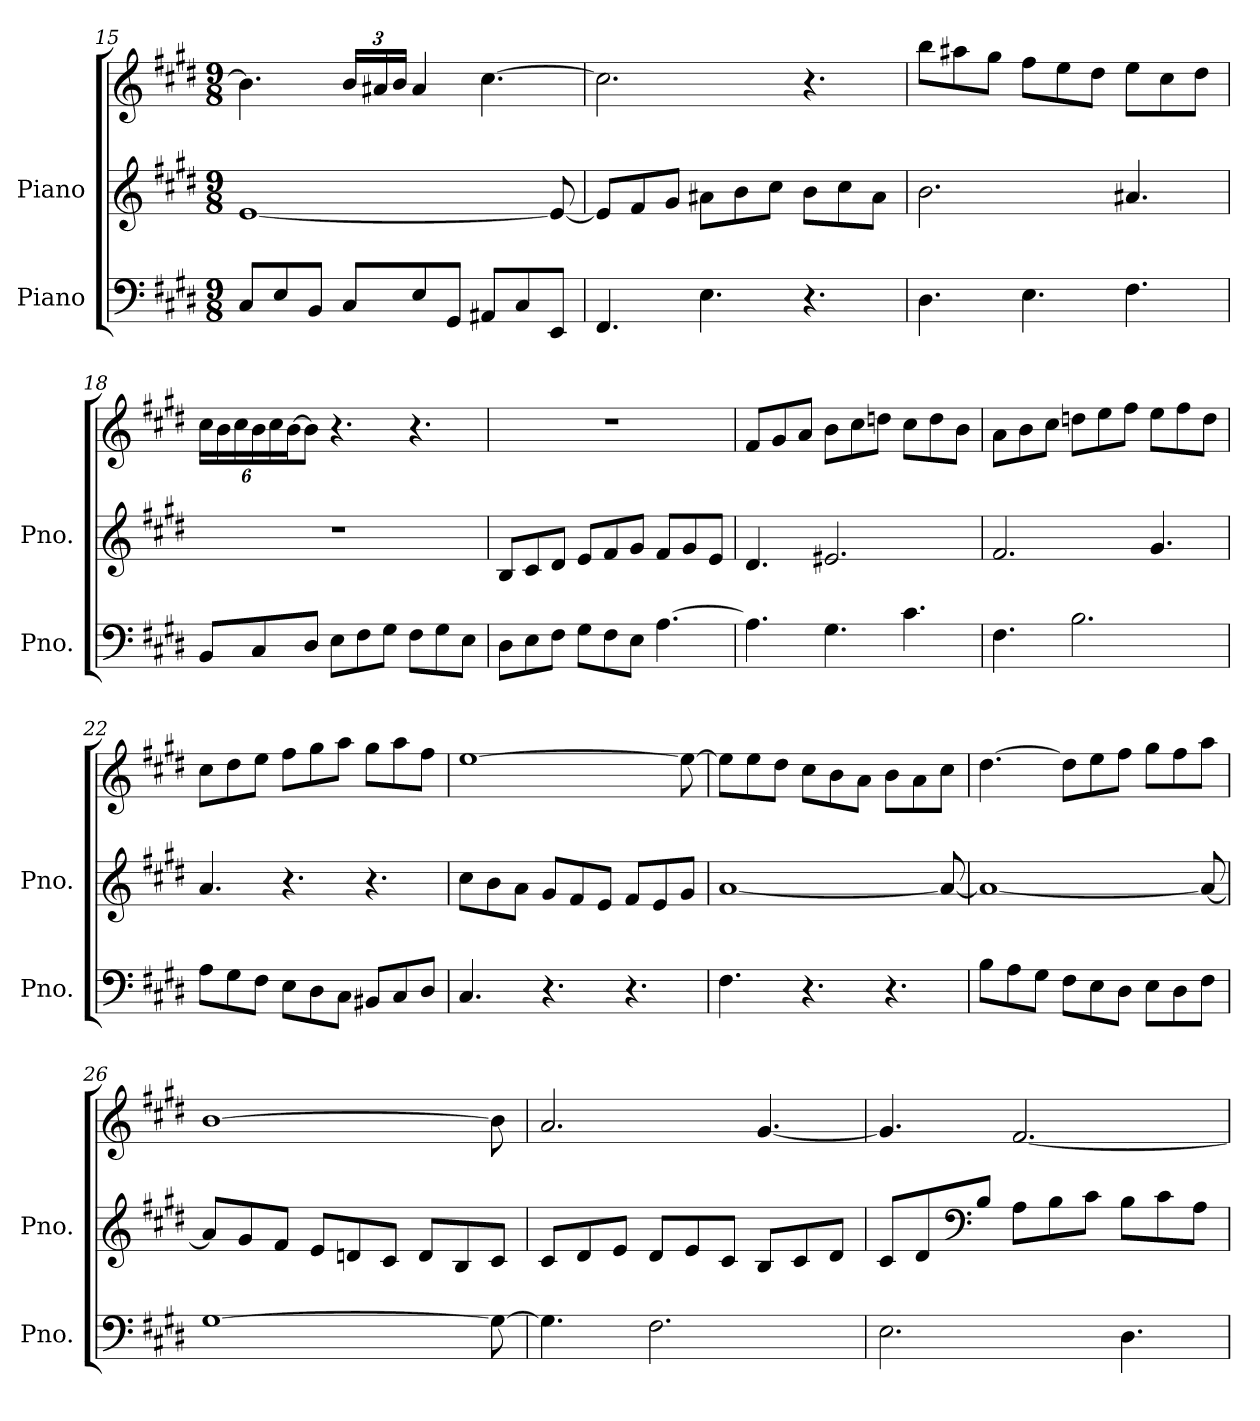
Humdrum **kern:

**kern	**kern	**kern
*part2	*part1	*part1
*staff3	*staff2	*staff1
*I"Piano	*I"Piano	*
*I'Pno.	*I'Pno.	*
!!LO:PB:g=z
*clefF4	*clefG2	*clefG2
*k[f#c#g#d#]	*k[f#c#g#d#]	*k[f#c#g#d#]
*M9/8	*M9/8	*M9/8
=15	=15	=15
8C#/L	[1e	4.b\]
8E/	.	.
8BB/J	.	.
*	*	*Xbrackettup
8C#/L	.	24b/LL
.	.	24a#X/
.	.	24b/JJ
8E/	.	4a#/
8GG#/J	.	.
8AA#X/L	.	[4.cc#\
8C#/	.	.
8EE/J	8e/_	.
=16	=16	=16
4.FF#/	8e/L]	2.cc#\]
.	8f#/	.
.	8g#/J	.
4.E\	8a#X\L	.
.	8b\	.
.	8cc#\J	.
4.r	8b\L	4.r
.	8cc#\	.
.	8a#\J	.
=17	=17	=17
4.D#\	2.b\	8bb\L
.	.	8aa#X\
.	.	8gg#\J
4.E\	.	8ff#\L
.	.	8ee\
.	.	8dd#\J
4.F#\	4.a#X/	8ee\L
.	.	8cc#\
.	.	8dd#\J
!!LO:LB:g=z
=18	=18	=18
8BB/L	8%9r	24cc#\LL
.	.	24b\
.	.	24cc#\
8C#/	.	24b\
.	.	24cc#\
.	.	[24b\J
8D#/J	.	8b\J]
8E\L	.	4.r
8F#\	.	.
8G#\J	.	.
8F#\L	.	4.r
8G#\	.	.
8E\J	.	.
=19	=19	=19
8D#\L	8B/L	8%9r
8E\	8c#/	.
8F#\J	8d#/J	.
8G#\L	8e/L	.
8F#\	8f#/	.
8E\J	8g#/J	.
[4.A\	8f#/L	.
.	8g#/	.
.	8e/J	.
=20	=20	=20
4.A\]	4.d#/	8f#/L
.	.	8g#/
.	.	8a/J
4.G#\	2.e#X/	8b\L
.	.	8cc#\
.	.	8ddn\J
4.c#\	.	8cc#\L
.	.	8dd\
.	.	8b\J
!!LO:LB:g=z
=21	=21	=21
4.F#\	2.f#/	8a\L
.	.	8b\
.	.	8cc#\J
2.B\	.	8ddn\L
.	.	8ee\
.	.	8ff#\J
.	4.g#/	8ee\L
.	.	8ff#\
.	.	8dd\J
=22	=22	=22
8A\L	4.a/	8cc#\L
8G#\	.	8dd#\
8F#\J	.	8ee\J
8E\L	4.r	8ff#\L
8D#\	.	8gg#\
8C#\J	.	8aa\J
8BB#X/L	4.r	8gg#\L
8C#/	.	8aa\
8D#/J	.	8ff#\J
=23	=23	=23
4.C#/	8cc#\L	[1ee
.	8b\	.
.	8a\J	.
4.r	8g#/L	.
.	8f#/	.
.	8e/J	.
4.r	8f#/L	.
.	8e/	.
.	8g#/J	8ee\_
=24	=24	=24
4.F#\	[1a	8ee\L]
.	.	8ee\
.	.	8dd#\J
4.r	.	8cc#\L
.	.	8b\
.	.	8a\J
4.r	.	8b\L
.	.	8a\
.	8a/_	8cc#\J
!!LO:LB:g=z
=25	=25	=25
8B\L	1a_	[4.dd#\
8A\	.	.
8G#\J	.	.
8F#\L	.	8dd#\L]
8E\	.	8ee\
8D#\J	.	8ff#\J
8E\L	.	8gg#\L
8D#\	.	8ff#\
8F#\J	8a/_	8aa\J
=26	=26	=26
[1G#	8a/L]	[1b
.	8g#/	.
.	8f#/J	.
.	8e/L	.
.	8dn/	.
.	8c#/J	.
.	8d/L	.
.	8B/	.
8G#\_	8c#/J	8b\]
=27	=27	=27
4.G#\]	8c#/L	2.a/
.	8d#/	.
.	8e/J	.
2.F#\	8d#/L	.
.	8e/	.
.	8c#/J	.
.	8B/L	[4.g#/
.	8c#/	.
.	8d#/J	.
!!LO:PB:g=z
=28	=28	=28
2.E\	8c#/L	4.g#/]
.	8d#/	.
*	*clefF4	*
.	8B/J	.
.	8A\L	[2.f#/
.	8B\	.
.	8c#\J	.
4.D#\	8B\L	.
.	8c#\	.
.	8A\J	.
=	=	=
*-	*-	*-
